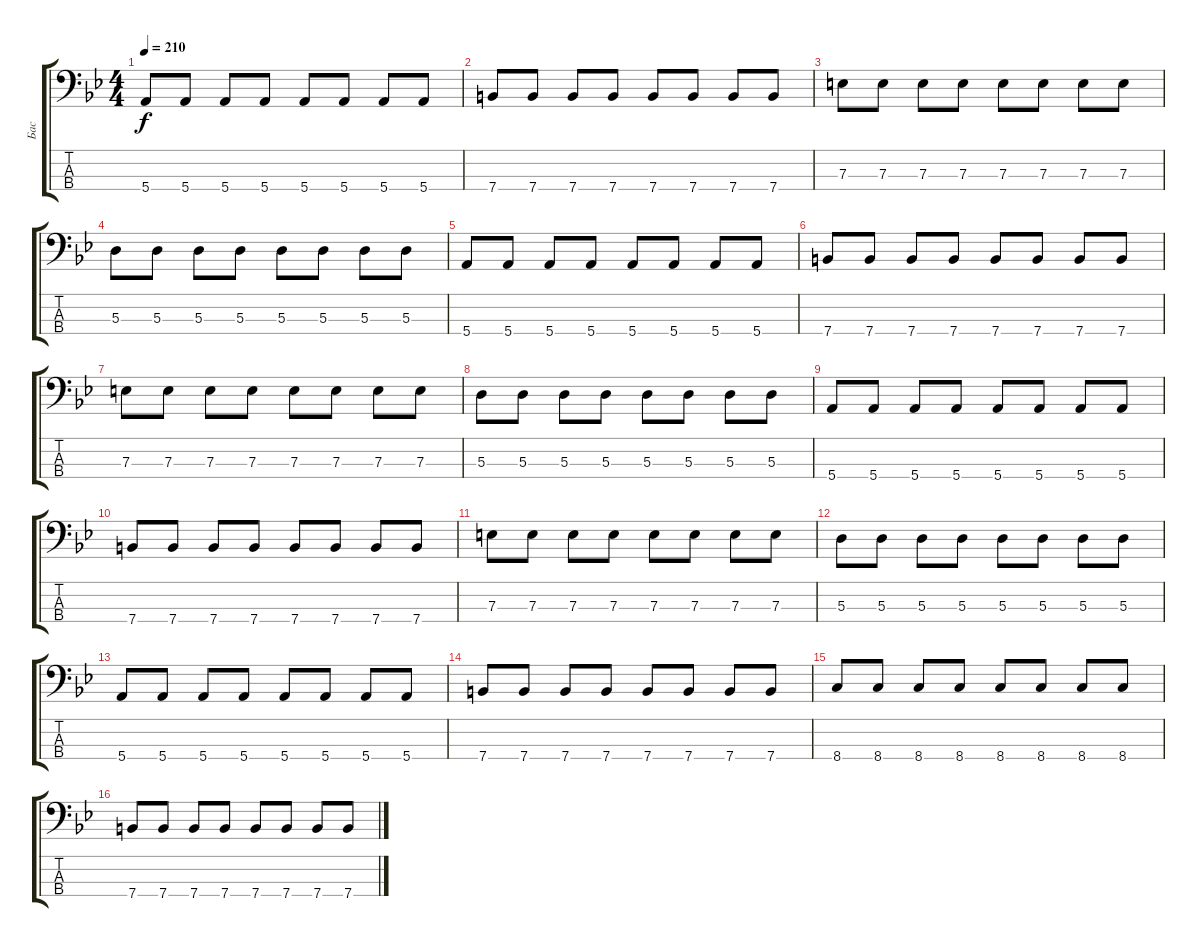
\track ("Бас" "Бас") {instrument electricbassfinger}
\staff {score tabs}
\tuning (G2 D2 A1 E1) {hide}
\ts (4 4)
\tempo 210
\clef f4
\ks bb
5.4.8{dy f} 5.4.8 5.4.8 5.4.8 5.4.8 5.4.8 5.4.8 5.4.8 |
7.4.8 7.4.8 7.4.8 7.4.8 7.4.8 7.4.8 7.4.8 7.4.8 |
7.3.8 7.3.8 7.3.8 7.3.8 7.3.8 7.3.8 7.3.8 7.3.8 |
5.3.8 5.3.8 5.3.8 5.3.8 5.3.8 5.3.8 5.3.8 5.3.8 |
5.4.8 5.4.8 5.4.8 5.4.8 5.4.8 5.4.8 5.4.8 5.4.8 |
7.4.8 7.4.8 7.4.8 7.4.8 7.4.8 7.4.8 7.4.8 7.4.8 |
7.3.8 7.3.8 7.3.8 7.3.8 7.3.8 7.3.8 7.3.8 7.3.8 |
5.3.8 5.3.8 5.3.8 5.3.8 5.3.8 5.3.8 5.3.8 5.3.8 |
5.4.8 5.4.8 5.4.8 5.4.8 5.4.8 5.4.8 5.4.8 5.4.8 |
7.4.8 7.4.8 7.4.8 7.4.8 7.4.8 7.4.8 7.4.8 7.4.8 |
7.3.8 7.3.8 7.3.8 7.3.8 7.3.8 7.3.8 7.3.8 7.3.8 |
5.3.8 5.3.8 5.3.8 5.3.8 5.3.8 5.3.8 5.3.8 5.3.8 |
5.4.8 5.4.8 5.4.8 5.4.8 5.4.8 5.4.8 5.4.8 5.4.8 |
7.4.8 7.4.8 7.4.8 7.4.8 7.4.8 7.4.8 7.4.8 7.4.8 |
8.4.8 8.4.8 8.4.8 8.4.8 8.4.8 8.4.8 8.4.8 8.4.8 |
7.4.8 7.4.8 7.4.8 7.4.8 7.4.8 7.4.8 7.4.8 7.4.8
